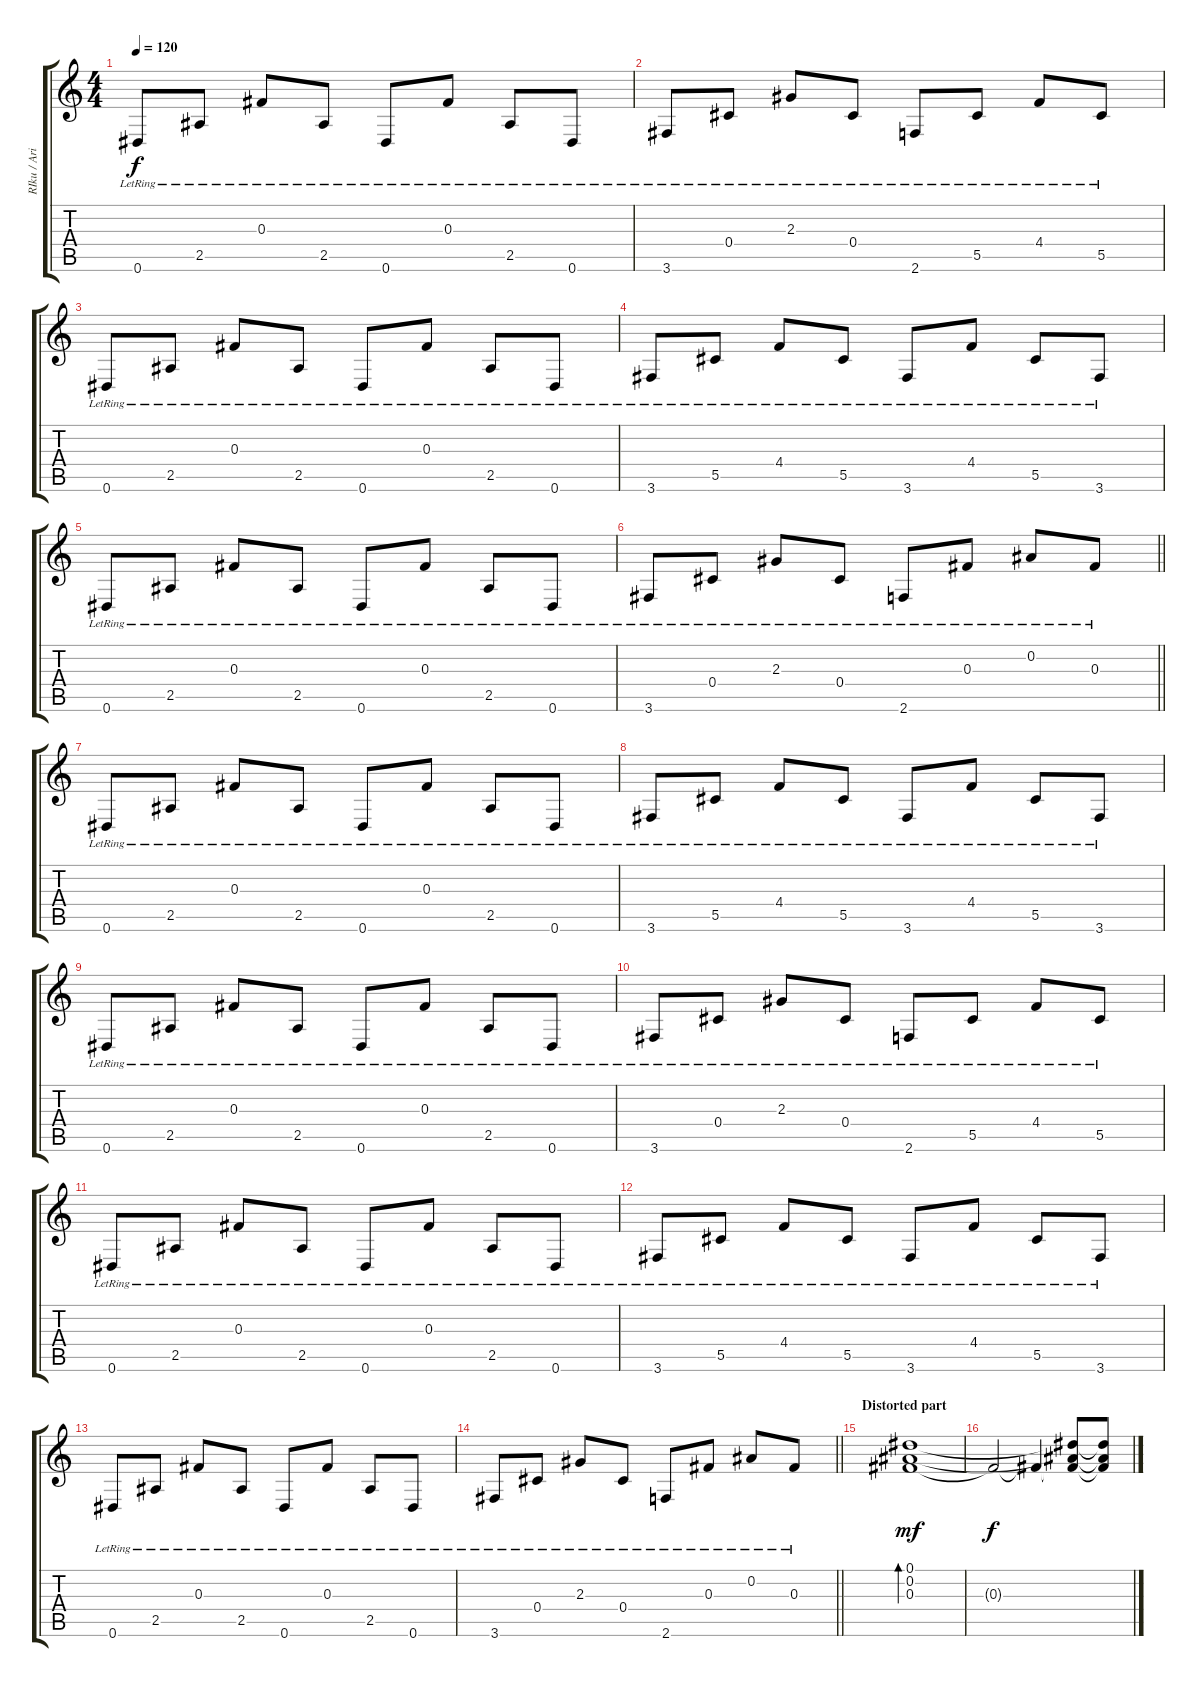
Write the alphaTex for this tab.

\track ("RIku / Ari    Clean/ fill" "RIku / Ari") {instrument electricguitarclean}
\staff {score tabs}
\tuning (Eb4 Bb3 Gb3 Db3 Ab2 Eb2) {hide}
\ts (4 4)
\tempo 120
\clef g2
\ks c
0.6{lr}.8{dy f} 2.5{lr}.8 0.3{lr}.8 2.5{lr}.8 0.6{lr}.8 0.3{lr}.8 2.5{lr}.8 0.6{lr}.8 |
3.6{lr}.8 0.4{lr}.8 2.3{lr}.8 0.4{lr}.8 2.6{lr}.8 5.5{lr}.8 4.4{lr}.8 5.5{lr}.8 |
0.6{lr}.8 2.5{lr}.8 0.3{lr}.8 2.5{lr}.8 0.6{lr}.8 0.3{lr}.8 2.5{lr}.8 0.6{lr}.8 |
3.6{lr}.8 5.5{lr}.8 4.4{lr}.8 5.5{lr}.8 3.6{lr}.8 4.4{lr}.8 5.5{lr}.8 3.6{lr}.8 |
0.6{lr}.8 2.5{lr}.8 0.3{lr}.8 2.5{lr}.8 0.6{lr}.8 0.3{lr}.8 2.5{lr}.8 0.6{lr}.8 |
\barLineRight lightlight
3.6{lr}.8 0.4{lr}.8 2.3{lr}.8 0.4{lr}.8 2.6{lr}.8 0.3{lr}.8 0.2{lr}.8 0.3{lr}.8 |
0.6{lr}.8{instrument electricguitarclean} 2.5{lr}.8 0.3{lr}.8 2.5{lr}.8 0.6{lr}.8 0.3{lr}.8 2.5{lr}.8 0.6{lr}.8 |
3.6{lr}.8 5.5{lr}.8 4.4{lr}.8 5.5{lr}.8 3.6{lr}.8 4.4{lr}.8 5.5{lr}.8 3.6{lr}.8 |
0.6{lr}.8 2.5{lr}.8 0.3{lr}.8 2.5{lr}.8 0.6{lr}.8 0.3{lr}.8 2.5{lr}.8 0.6{lr}.8 |
3.6{lr}.8 0.4{lr}.8 2.3{lr}.8 0.4{lr}.8 2.6{lr}.8 5.5{lr}.8 4.4{lr}.8 5.5{lr}.8 |
0.6{lr}.8 2.5{lr}.8 0.3{lr}.8 2.5{lr}.8 0.6{lr}.8 0.3{lr}.8 2.5{lr}.8 0.6{lr}.8 |
3.6{lr}.8 5.5{lr}.8 4.4{lr}.8 5.5{lr}.8 3.6{lr}.8 4.4{lr}.8 5.5{lr}.8 3.6{lr}.8 |
0.6{lr}.8 2.5{lr}.8 0.3{lr}.8 2.5{lr}.8 0.6{lr}.8 0.3{lr}.8 2.5{lr}.8 0.6{lr}.8 |
\barLineRight lightlight
3.6{lr}.8 0.4{lr}.8 2.3{lr}.8 0.4{lr}.8 2.6{lr}.8 0.3{lr}.8 0.2{lr}.8 0.3{lr}.8 |
\section ("" "Distorted part")
(0.1 0.2 0.3).1{bd 120 dy mf volume 6 instrument distortionguitar} |
0.3{t}.2{dy f} 0.3{t}.4 (0.1{t} 0.2{t} 0.3{t}).8 (0.1{t} 0.2{t} 0.3{t}).8{volume 9}
